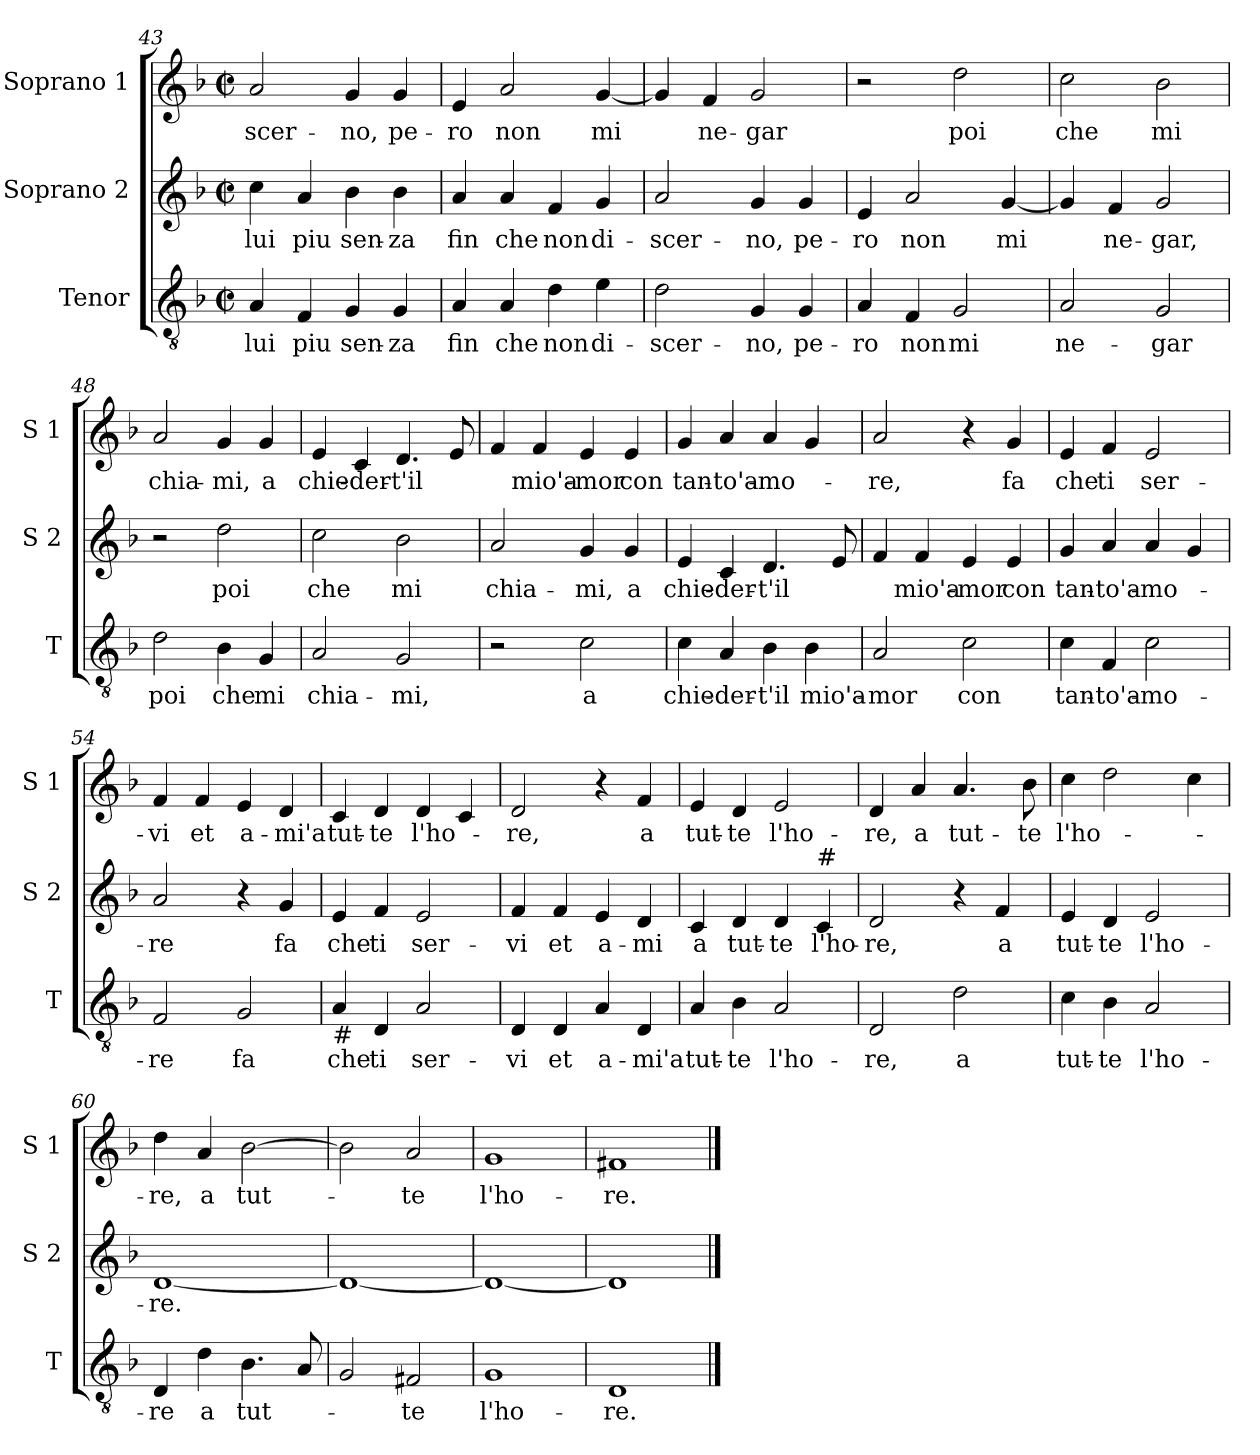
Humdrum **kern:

**kern	**text	**kern	**text	**kern	**text
*part3	*part3	*part2	*part2	*part1	*part1
*staff3	*staff3	*staff2	*staff2	*staff1	*staff1
*I"Tenor	*	*I"Soprano 2	*	*I"Soprano 1	*
*I'T	*	*I'S 2	*	*I'S 1	*
!!LO:PB:g=z
*clefGv2	*	*clefG2	*	*clefG2	*
*k[b-]	*	*k[b-]	*	*k[b-]	*
*F:	*	*F:	*	*F:	*
*M2/2	*	*M2/2	*	*M2/2	*
*met(c|)	*	*met(c|)	*	*met(c|)	*
=43	=43	=43	=43	=43	=43
!	!LO:LY:b	!	!LO:LY:b	!	!LO:LY:b
4A/	lui	4cc\	lui	2a/	-scer-
!	!LO:LY:b	!	!LO:LY:b	!	!
4F/	piu	4a/	piu	.	.
!	!LO:LY:b	!	!LO:LY:b	!	!LO:LY:b
4G/	sen-	4b-\	sen-	4g/	-no,
!	!LO:LY:b	!	!LO:LY:b	!	!LO:LY:b
4G/	-za	4b-\	-za	4g/	pe-
=44	=44	=44	=44	=44	=44
!	!LO:LY:b	!	!LO:LY:b	!	!LO:LY:b
4A/	fin	4a/	fin	4e/	-ro
!	!LO:LY:b	!	!LO:LY:b	!	!LO:LY:b
4A/	che	4a/	che	2a/	non
!	!LO:LY:b	!	!LO:LY:b	!	!
4d\	non	4f/	non	.	.
!	!LO:LY:b	!	!LO:LY:b	!	!LO:LY:b
4e\	di-	4g/	di-	[4g/	mi
=45	=45	=45	=45	=45	=45
!	!LO:LY:b	!	!LO:LY:b	!	!
2d\	-scer-	2a/	-scer-	4g/]	.
!	!	!	!	!	!LO:LY:b
.	.	.	.	4f/	ne-
!	!LO:LY:b	!	!LO:LY:b	!	!LO:LY:b
4G/	-no,	4g/	-no,	2g/	-gar
!	!LO:LY:b	!	!LO:LY:b	!	!
4G/	pe-	4g/	pe-	.	.
=46	=46	=46	=46	=46	=46
!	!LO:LY:b	!	!LO:LY:b	!	!
4A/	-ro	4e/	-ro	2r	.
!	!LO:LY:b	!	!LO:LY:b	!	!
4F/	non	2a/	non	.	.
!	!LO:LY:b	!	!	!	!LO:LY:b
2G/	mi	.	.	2dd\	poi
!	!	!	!LO:LY:b	!	!
.	.	[4g/	mi	.	.
=47	=47	=47	=47	=47	=47
!	!LO:LY:b	!	!	!	!LO:LY:b
2A/	ne-	4g/]	.	2cc\	che
!	!	!	!LO:LY:b	!	!
.	.	4f/	ne-	.	.
!	!LO:LY:b	!	!LO:LY:b	!	!LO:LY:b
2G/	-gar	2g/	-gar,	2b-\	mi
=48	=48	=48	=48	=48	=48
!	!LO:LY:b	!	!	!	!LO:LY:b
2d\	poi	2r	.	2a/	chia-
!	!LO:LY:b	!	!LO:LY:b	!	!LO:LY:b
4B-\	che	2dd\	poi	4g/	-mi,
!	!LO:LY:b	!	!	!	!LO:LY:b
4G/	mi	.	.	4g/	a
!!LO:LB:g=z
=49	=49	=49	=49	=49	=49
!	!LO:LY:b	!	!LO:LY:b	!	!LO:LY:b
2A/	chia-	2cc\	che	4e/	chie-
!	!	!	!	!	!LO:LY:b
.	.	.	.	4c/	-der-
!	!LO:LY:b	!	!LO:LY:b	!	!LO:LY:b
2G/	-mi,	2b-\	mi	4.d/	-t'il
.	.	.	.	8e/	.
=50	=50	=50	=50	=50	=50
!	!	!	!LO:LY:b	!	!
2r	.	2a/	chia-	4f/	.
!	!	!	!	!	!LO:LY:b
.	.	.	.	4f/	mio'a-
!	!LO:LY:b	!	!LO:LY:b	!	!LO:LY:b
2c\	a	4g/	-mi,	4e/	-mor
!	!	!	!LO:LY:b	!	!LO:LY:b
.	.	4g/	a	4e/	con
=51	=51	=51	=51	=51	=51
!	!LO:LY:b	!	!LO:LY:b	!	!LO:LY:b
4c\	chie-	4e/	chie-	4g/	tan-
!	!LO:LY:b	!	!LO:LY:b	!	!LO:LY:b
4A/	-der-	4c/	-der-	4a/	-to'a-
!	!LO:LY:b	!	!LO:LY:b	!	!LO:LY:b
4B-\	-t'il	4.d/	-t'il	4a/	-mo-
!	!LO:LY:b	!	!	!	!
4B-\	mio'a-	.	.	4g/	.
.	.	8e/	.	.	.
=52	=52	=52	=52	=52	=52
!	!LO:LY:b	!	!	!	!LO:LY:b
2A/	-mor	4f/	.	2a/	-re,
!	!	!	!LO:LY:b	!	!
.	.	4f/	mio'a-	.	.
!	!LO:LY:b	!	!LO:LY:b	!	!
2c\	con	4e/	-mor	4r	.
!	!	!	!LO:LY:b	!	!LO:LY:b
.	.	4e/	con	4g/	fa
=53	=53	=53	=53	=53	=53
!	!LO:LY:b	!	!LO:LY:b	!	!LO:LY:b
4c\	tan-	4g/	tan-	4e/	che
!	!LO:LY:b	!	!LO:LY:b	!	!LO:LY:b
4F/	-to'a-	4a/	-to'a-	4f/	ti
!	!LO:LY:b	!	!LO:LY:b	!	!LO:LY:b
2c\	-mo-	4a/	-mo-	2e/	ser-
.	.	4g/	.	.	.
!!LO:LB:g=z
=54	=54	=54	=54	=54	=54
!	!LO:LY:b	!	!LO:LY:b	!	!LO:LY:b
2F/	-re	2a/	-re	4f/	-vi
!	!	!	!	!	!LO:LY:b
.	.	.	.	4f/	et
!	!LO:LY:b	!	!	!	!LO:LY:b
2G/	fa	4r	.	4e/	a-
!	!	!	!LO:LY:b	!	!LO:LY:b
.	.	4g/	fa	4d/	-mi'a
=55	=55	=55	=55	=55	=55
!LO:TX:b:t=#	!	!	!	!	!
!	!LO:LY:b	!	!LO:LY:b	!	!LO:LY:b
4A/	che	4e/	che	4c/	tut-
!	!LO:LY:b	!	!LO:LY:b	!	!LO:LY:b
4D/	ti	4f/	ti	4d/	-te
!	!LO:LY:b	!	!LO:LY:b	!	!LO:LY:b
2A/	ser-	2e/	ser-	4d/	l'ho-
.	.	.	.	4c/	.
=56	=56	=56	=56	=56	=56
!	!LO:LY:b	!	!LO:LY:b	!	!LO:LY:b
4D/	-vi	4f/	-vi	2d/	-re,
!	!LO:LY:b	!	!LO:LY:b	!	!
4D/	et	4f/	et	.	.
!	!LO:LY:b	!	!LO:LY:b	!	!
4A/	a-	4e/	a-	4r	.
!	!LO:LY:b	!	!LO:LY:b	!	!LO:LY:b
4D/	-mi'a	4d/	-mi	4f/	a
=57	=57	=57	=57	=57	=57
!	!LO:LY:b	!	!LO:LY:b	!	!LO:LY:b
4A/	tut-	4c/	a	4e/	tut-
!	!LO:LY:b	!	!LO:LY:b	!	!LO:LY:b
4B-\	-te	4d/	tut-	4d/	-te
!	!LO:LY:b	!	!LO:LY:b	!	!LO:LY:b
2A/	l'ho-	4d/	-te	2e/	l'ho-
!	!	!LO:TX:a:t=#	!	!	!
!	!	!	!LO:LY:b	!	!
.	.	4c/	l'ho-	.	.
=58	=58	=58	=58	=58	=58
!	!LO:LY:b	!	!LO:LY:b	!	!LO:LY:b
2D/	-re,	2d/	-re,	4d/	-re,
!	!	!	!	!	!LO:LY:b
.	.	.	.	4a/	a
!	!LO:LY:b	!	!	!	!LO:LY:b
2d\	a	4r	.	4.a/	tut-
!	!	!	!LO:LY:b	!	!
.	.	4f/	a	.	.
!	!	!	!	!	!LO:LY:b
.	.	.	.	8b-\	-te
!!LO:LB:g=z
=59	=59	=59	=59	=59	=59
!	!LO:LY:b	!	!LO:LY:b	!	!LO:LY:b
4c\	tut-	4e/	tut-	4cc\	l'ho-
!	!LO:LY:b	!	!LO:LY:b	!	!
4B-\	-te	4d/	-te	2dd\	.
!	!LO:LY:b	!	!LO:LY:b	!	!
2A/	l'ho-	2e/	l'ho-	.	.
.	.	.	.	4cc\	.
=60	=60	=60	=60	=60	=60
!	!LO:LY:b	!	!LO:LY:b	!	!LO:LY:b
4D/	-re	[1d	-re.	4dd\	-re,
!	!LO:LY:b	!	!	!	!LO:LY:b
4d\	a	.	.	4a/	a
!	!LO:LY:b	!	!	!	!LO:LY:b
4.B-\	tut-	.	.	[2b-\	tut-
8A/	.	.	.	.	.
=61	=61	=61	=61	=61	=61
2G/	.	1d_	.	2b-\]	.
!	!LO:LY:b	!	!	!	!LO:LY:b
2F#X/	-te	.	.	2a/	-te
=62	=62	=62	=62	=62	=62
!	!LO:LY:b	!	!	!	!LO:LY:b
1G	l'ho-	1d_	.	1g	l'ho-
=63	=63	=63	=63	=63	=63
!	!LO:LY:b	!	!	!	!LO:LY:b
1D	-re.	1d]	.	1f#X	-re.
==	==	==	==	==	==
*-	*-	*-	*-	*-	*-
